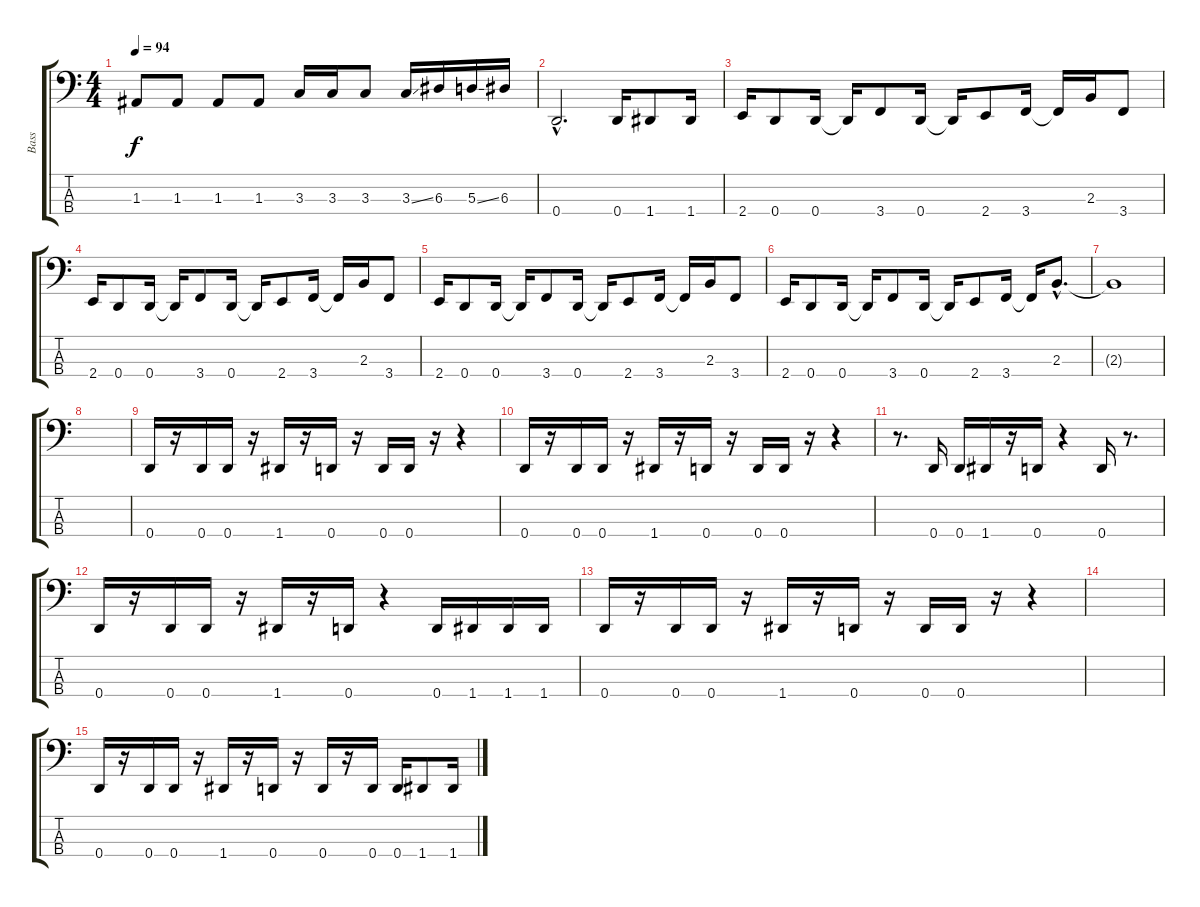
\track ("Bass" "Bass") {instrument electricbasspick}
\staff {score tabs}
\tuning (G2 D2 A1 D1) {hide}
\ts (4 4)
\tempo 94
\clef f4
\ks c
1.3.8{dy f} 1.3.8 1.3.8 1.3.8 3.3.16 3.3.16 3.3.8 3.3{ss}.16 6.3.16 5.3{ss}.16 6.3.16 |
0.4{hac}.2{d} 0.4.16 1.4.8 1.4.16 |
2.4.16 0.4.8 0.4.16 0.4{t}.16 3.4.8 0.4.16 0.4{t}.16 2.4.8 3.4.16 3.4{t}.16 2.3.16 3.4.8 |
2.4.16 0.4.8 0.4.16 0.4{t}.16 3.4.8 0.4.16 0.4{t}.16 2.4.8 3.4.16 3.4{t}.16 2.3.16 3.4.8 |
2.4.16 0.4.8 0.4.16 0.4{t}.16 3.4.8 0.4.16 0.4{t}.16 2.4.8 3.4.16 3.4{t}.16 2.3.16 3.4.8 |
2.4.16 0.4.8 0.4.16 0.4{t}.16 3.4.8 0.4.16 0.4{t}.16 2.4.8 3.4.16 3.4{t}.16 2.3{hac}.8{d} |
2.3{t}.1 |
|
0.4.16 r.16 0.4.16 0.4.16 r.16 1.4.16 r.16 0.4.16 r.16 0.4.16 0.4.16 r.16 r.4 |
0.4.16 r.16 0.4.16 0.4.16 r.16 1.4.16 r.16 0.4.16 r.16 0.4.16 0.4.16 r.16 r.4 |
r.8{d} 0.4.16 0.4.16 1.4.16 r.16 0.4.16 r.4 0.4.16 r.8{d} |
0.4.16 r.16 0.4.16 0.4.16 r.16 1.4.16 r.16 0.4.16 r.4 0.4.16 1.4.16 1.4.16 1.4.16 |
0.4.16 r.16 0.4.16 0.4.16 r.16 1.4.16 r.16 0.4.16 r.16 0.4.16 0.4.16 r.16 r.4 |
|
0.4.16 r.16 0.4.16 0.4.16 r.16 1.4.16 r.16 0.4.16 r.16 0.4.16 r.16 0.4.16 0.4.16 1.4.8 1.4.16
